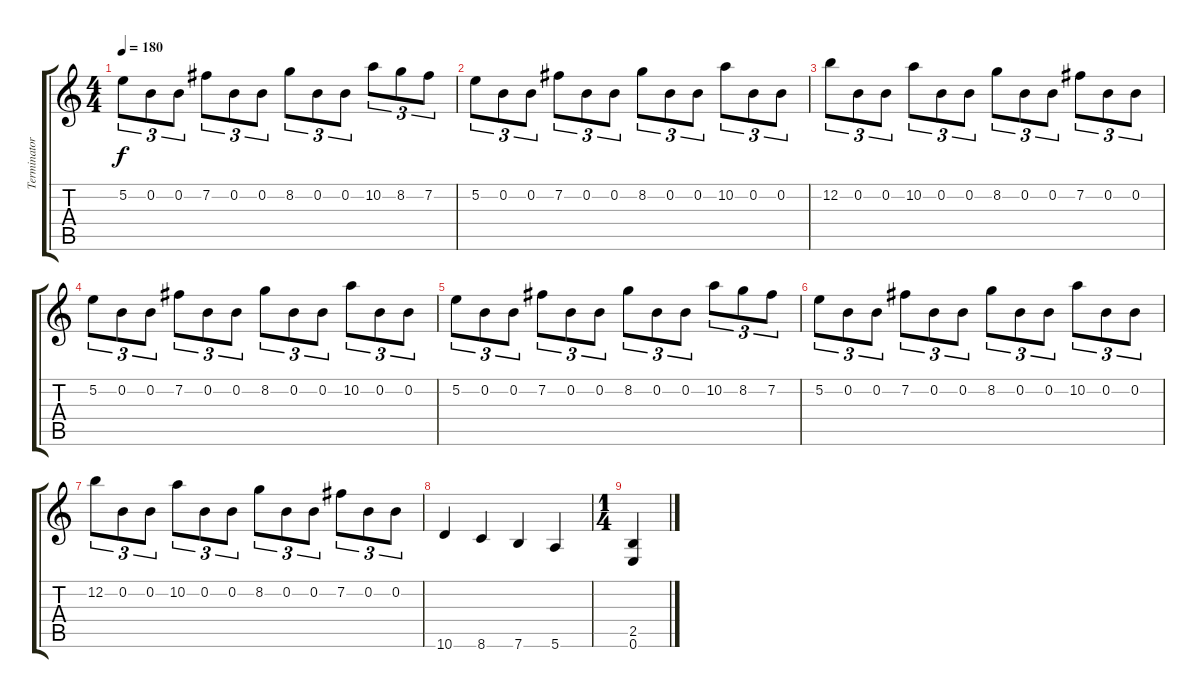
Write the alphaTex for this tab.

\track ("Terminator" "Terminator") {instrument distortionguitar}
\staff {score tabs}
\tuning (E4 B3 G3 D3 A2 E2) {hide}
\ts (4 4)
\tempo 180
\clef g2
\ks c
5.2.8{tu (3 2) dy f} 0.2.8{tu (3 2)} 0.2.8{tu (3 2)} 7.2.8{tu (3 2)} 0.2.8{tu (3 2)} 0.2.8{tu (3 2)} 8.2.8{tu (3 2)} 0.2.8{tu (3 2)} 0.2.8{tu (3 2)} 10.2.8{tu (3 2)} 8.2.8{tu (3 2)} 7.2.8{tu (3 2)} |
5.2.8{tu (3 2)} 0.2.8{tu (3 2)} 0.2.8{tu (3 2)} 7.2.8{tu (3 2)} 0.2.8{tu (3 2)} 0.2.8{tu (3 2)} 8.2.8{tu (3 2)} 0.2.8{tu (3 2)} 0.2.8{tu (3 2)} 10.2.8{tu (3 2)} 0.2.8{tu (3 2)} 0.2.8{tu (3 2)} |
12.2.8{tu (3 2)} 0.2.8{tu (3 2)} 0.2.8{tu (3 2)} 10.2.8{tu (3 2)} 0.2.8{tu (3 2)} 0.2.8{tu (3 2)} 8.2.8{tu (3 2)} 0.2.8{tu (3 2)} 0.2.8{tu (3 2)} 7.2.8{tu (3 2)} 0.2.8{tu (3 2)} 0.2.8{tu (3 2)} |
5.2.8{tu (3 2)} 0.2.8{tu (3 2)} 0.2.8{tu (3 2)} 7.2.8{tu (3 2)} 0.2.8{tu (3 2)} 0.2.8{tu (3 2)} 8.2.8{tu (3 2)} 0.2.8{tu (3 2)} 0.2.8{tu (3 2)} 10.2.8{tu (3 2)} 0.2.8{tu (3 2)} 0.2.8{tu (3 2)} |
5.2.8{tu (3 2)} 0.2.8{tu (3 2)} 0.2.8{tu (3 2)} 7.2.8{tu (3 2)} 0.2.8{tu (3 2)} 0.2.8{tu (3 2)} 8.2.8{tu (3 2)} 0.2.8{tu (3 2)} 0.2.8{tu (3 2)} 10.2.8{tu (3 2)} 8.2.8{tu (3 2)} 7.2.8{tu (3 2)} |
5.2.8{tu (3 2)} 0.2.8{tu (3 2)} 0.2.8{tu (3 2)} 7.2.8{tu (3 2)} 0.2.8{tu (3 2)} 0.2.8{tu (3 2)} 8.2.8{tu (3 2)} 0.2.8{tu (3 2)} 0.2.8{tu (3 2)} 10.2.8{tu (3 2)} 0.2.8{tu (3 2)} 0.2.8{tu (3 2)} |
12.2.8{tu (3 2)} 0.2.8{tu (3 2)} 0.2.8{tu (3 2)} 10.2.8{tu (3 2)} 0.2.8{tu (3 2)} 0.2.8{tu (3 2)} 8.2.8{tu (3 2)} 0.2.8{tu (3 2)} 0.2.8{tu (3 2)} 7.2.8{tu (3 2)} 0.2.8{tu (3 2)} 0.2.8{tu (3 2)} |
10.6.4 8.6.4 7.6.4 5.6.4 |
\ts (1 4)
(2.5 0.6).4
